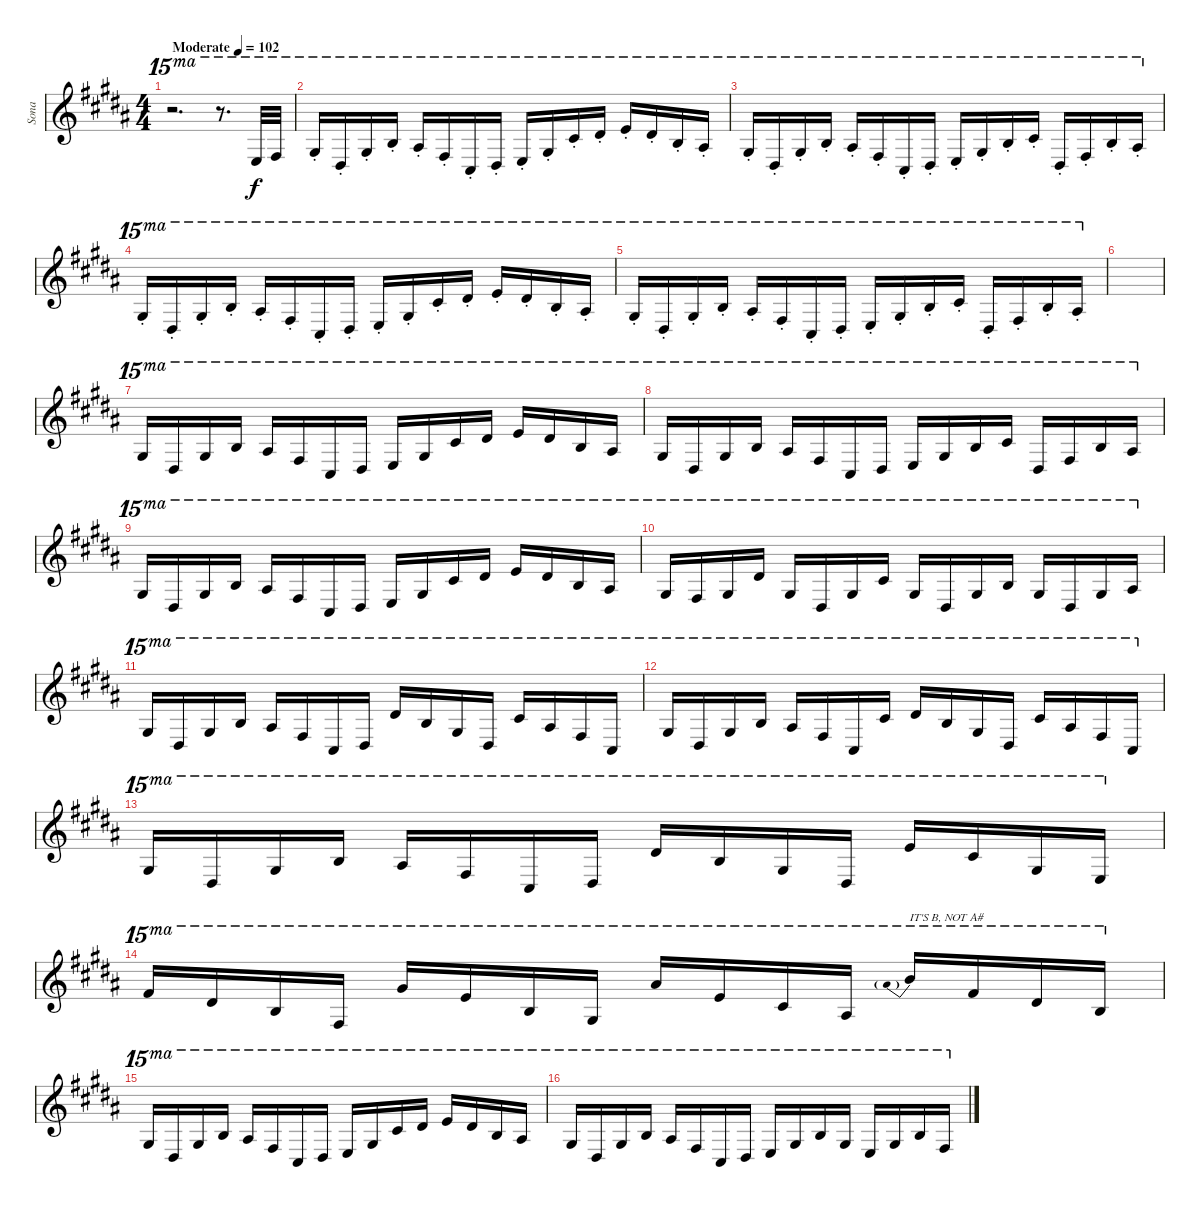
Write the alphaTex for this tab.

\track ("Sona" "Sona") {instrument lead1square}
\staff {score}
\tuning (E4 B3 G3 D3 A2 E2) {hide}
\ts (4 4)
\tempo (102 "Moderate")
\clef g2
\ks g#minor
r.2{d ot 15ma dy f instrument lead1square} r.8{d ot 15ma} 17.2.32{ot 15ma} 19.2.32{ot 15ma} |
21.2{st}.16{ot 15ma} 20.3{st}.16{ot 15ma} 21.2{st}.16{ot 15ma} 19.1{st}.16{ot 15ma} 18.1{st}.16{ot 15ma} 19.2{st}.16{ot 15ma} 18.3{st}.16{ot 15ma} 20.3{st}.16{ot 15ma} 21.3{st}.16{ot 15ma} 21.2{st}.16{ot 15ma} 21.1{st}.16{ot 15ma} 23.1{st}.16{ot 15ma} 24.1{st}.16{ot 15ma} 23.1{st}.16{ot 15ma} 24.2{st}.16{ot 15ma} 23.2{st}.16{ot 15ma} |
21.2{st}.16{ot 15ma} 20.3{st}.16{ot 15ma} 21.2{st}.16{ot 15ma} 19.1{st}.16{ot 15ma} 18.1{st}.16{ot 15ma} 19.2{st}.16{ot 15ma} 18.3{st}.16{ot 15ma} 20.3{st}.16{ot 15ma} 21.3{st}.16{ot 15ma} 21.2{st}.16{ot 15ma} 19.1{st}.16{ot 15ma} 21.1{st}.16{ot 15ma} 20.3{st}.16{ot 15ma} 19.2{st}.16{ot 15ma} 19.1{st}.16{ot 15ma} 18.1{st}.16{ot 15ma} |
21.2{st}.16{ot 15ma} 20.3{st}.16{ot 15ma} 21.2{st}.16{ot 15ma} 19.1{st}.16{ot 15ma} 18.1{st}.16{ot 15ma} 19.2{st}.16{ot 15ma} 18.3{st}.16{ot 15ma} 20.3{st}.16{ot 15ma} 21.3{st}.16{ot 15ma} 21.2{st}.16{ot 15ma} 21.1{st}.16{ot 15ma} 23.1{st}.16{ot 15ma} 24.1{st}.16{ot 15ma} 23.1{st}.16{ot 15ma} 24.2{st}.16{ot 15ma} 23.2{st}.16{ot 15ma} |
21.2{st}.16{ot 15ma} 20.3{st}.16{ot 15ma} 21.2{st}.16{ot 15ma} 19.1{st}.16{ot 15ma} 18.1{st}.16{ot 15ma} 19.2{st}.16{ot 15ma} 18.3{st}.16{ot 15ma} 20.3{st}.16{ot 15ma} 21.3{st}.16{ot 15ma} 21.2{st}.16{ot 15ma} 19.1{st}.16{ot 15ma} 21.1{st}.16{ot 15ma} 20.3{st}.16{ot 15ma} 19.2{st}.16{ot 15ma} 19.1{st}.16{ot 15ma} 18.1{st}.16{ot 15ma} |
|
21.2.16{ot 15ma instrument pad3polysynth} 20.3.16{ot 15ma} 21.2.16{ot 15ma} 19.1.16{ot 15ma} 18.1.16{ot 15ma} 19.2.16{ot 15ma} 18.3.16{ot 15ma} 20.3.16{ot 15ma} 21.3.16{ot 15ma} 21.2.16{ot 15ma} 21.1.16{ot 15ma} 23.1.16{ot 15ma} 24.1.16{ot 15ma} 23.1.16{ot 15ma} 24.2.16{ot 15ma} 23.2.16{ot 15ma} |
21.2.16{ot 15ma} 20.3.16{ot 15ma} 21.2.16{ot 15ma} 19.1.16{ot 15ma} 18.1.16{ot 15ma} 19.2.16{ot 15ma} 18.3.16{ot 15ma} 20.3.16{ot 15ma} 21.3.16{ot 15ma} 21.2.16{ot 15ma} 19.1.16{ot 15ma} 21.1.16{ot 15ma} 20.3.16{ot 15ma} 19.2.16{ot 15ma} 19.1.16{ot 15ma} 18.1.16{ot 15ma} |
21.2.16{ot 15ma} 20.3.16{ot 15ma} 21.2.16{ot 15ma} 19.1.16{ot 15ma} 18.1.16{ot 15ma} 19.2.16{ot 15ma} 18.3.16{ot 15ma} 20.3.16{ot 15ma} 21.3.16{ot 15ma} 21.2.16{ot 15ma} 21.1.16{ot 15ma} 23.1.16{ot 15ma} 24.1.16{ot 15ma} 23.1.16{ot 15ma} 24.2.16{ot 15ma} 23.2.16{ot 15ma} |
21.2.16{ot 15ma} 23.3.16{ot 15ma} 21.2.16{ot 15ma} 23.1.16{ot 15ma} 21.2.16{ot 15ma} 20.3.16{ot 15ma} 21.2.16{ot 15ma} 21.1.16{ot 15ma} 21.2.16{ot 15ma} 20.3.16{ot 15ma} 21.2.16{ot 15ma} 24.2.16{ot 15ma} 21.2.16{ot 15ma} 20.3.16{ot 15ma} 21.2.16{ot 15ma} 23.2.16{ot 15ma} |
21.2.16{ot 15ma} 20.3.16{ot 15ma} 21.2.16{ot 15ma} 19.1.16{ot 15ma} 18.1.16{ot 15ma} 19.2.16{ot 15ma} 18.3.16{ot 15ma} 20.3.16{ot 15ma} 23.1.16{ot 15ma} 19.1.16{ot 15ma} 21.2.16{ot 15ma} 20.3.16{ot 15ma} 21.1.16{ot 15ma} 18.1.16{ot 15ma} 19.2.16{ot 15ma} 18.3.16{ot 15ma} |
21.2.16{ot 15ma} 20.3.16{ot 15ma} 21.2.16{ot 15ma} 19.1.16{ot 15ma} 18.1.16{ot 15ma} 19.2.16{ot 15ma} 18.3.16{ot 15ma} 21.1.16{ot 15ma} 23.1.16{ot 15ma} 19.1.16{ot 15ma} 21.2.16{ot 15ma} 20.3.16{ot 15ma} 21.1.16{ot 15ma} 18.1.16{ot 15ma} 19.2.16{ot 15ma} 18.3.16{ot 15ma} |
21.2.16{ot 15ma} 20.3.16{ot 15ma} 21.2.16{ot 15ma} 19.1.16{ot 15ma} 18.1.16{ot 15ma} 19.2.16{ot 15ma} 18.3.16{ot 15ma} 20.3.16{ot 15ma} 23.1.16{ot 15ma} 19.1.16{ot 15ma} 21.2.16{ot 15ma} 20.3.16{ot 15ma} 24.1.16{ot 15ma} 21.1.16{ot 15ma} 21.2.16{ot 15ma} 21.3.16{ot 15ma} |
26.1.16{ot 15ma} 23.1.16{ot 15ma} 24.2.16{ot 15ma} 23.3.16{ot 15ma} 28.1.16{ot 15ma} 24.1.16{ot 15ma} 24.2.16{ot 15ma} 25.3.16{ot 15ma} 30.1.16{ot 15ma} 24.1.16{ot 15ma} 26.2.16{ot 15ma} 27.3.16{ot 15ma} 30.1{be (prebend 0 2 60 2)}.16{ot 15ma txt "IT'S B, NOT A#"} 26.1.16{ot 15ma} 28.2.16{ot 15ma} 28.3.16{ot 15ma} |
21.2.16{ot 15ma volume 12 instrument lead3calliope} 20.3.16{ot 15ma} 21.2.16{ot 15ma} 19.1.16{ot 15ma} 18.1.16{ot 15ma} 19.2.16{ot 15ma} 18.3.16{ot 15ma} 20.3.16{ot 15ma} 21.3.16{ot 15ma} 21.2.16{ot 15ma} 21.1.16{ot 15ma} 23.1.16{ot 15ma} 24.1.16{ot 15ma} 23.1.16{ot 15ma} 24.2.16{ot 15ma} 23.2.16{ot 15ma} |
21.2.16{ot 15ma} 20.3.16{ot 15ma} 21.2.16{ot 15ma} 19.1.16{ot 15ma} 18.1.16{ot 15ma} 19.2.16{ot 15ma} 18.3.16{ot 15ma} 20.3.16{ot 15ma} 21.3.16{ot 15ma} 21.2.16{ot 15ma} 19.1.16{ot 15ma} 21.2.16{ot 15ma} 21.3.16{ot 15ma} 21.2.16{ot 15ma} 19.1.16{ot 15ma} 19.2.16{ot 15ma}
